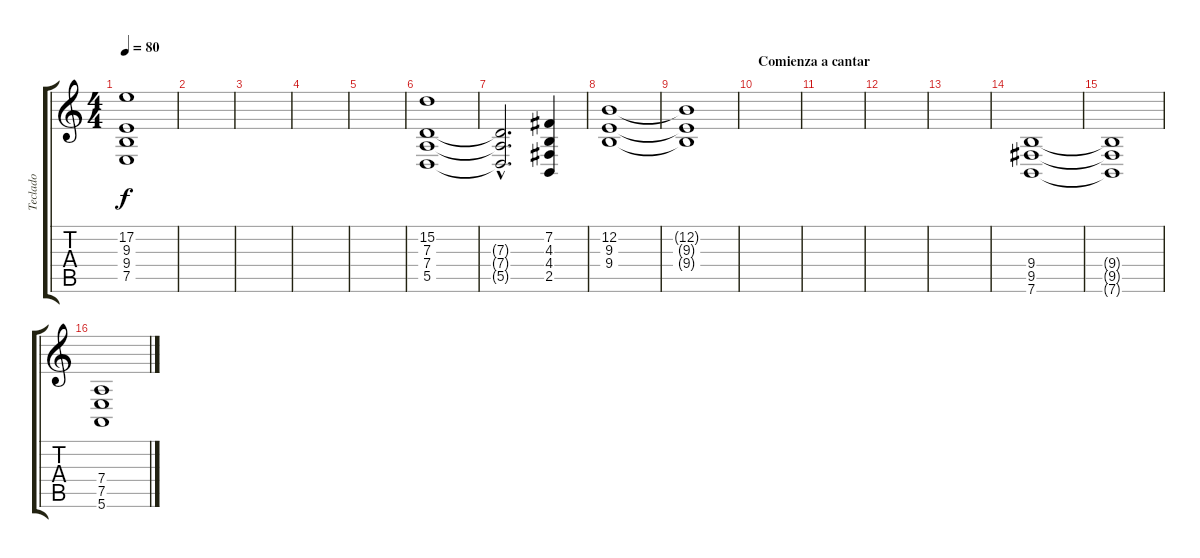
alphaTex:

\track ("Teclado" "Teclado") {instrument stringensemble1}
\staff {score tabs}
\tuning (E4 B3 G3 D3 A2 E2) {hide}
\ts (4 4)
\tempo 80
\clef g2
\ks c
(17.2{t} 9.3{t} 9.4{t} 7.5{t}).1{dy f} |
|
|
|
|
(15.2 7.3 7.4 5.5).1 |
(7.3{hac t} 7.4{hac t} 5.5{hac t}).2{d} (7.2 4.3 4.4 2.5).4 |
(12.2 9.3 9.4).1 |
(12.2{t} 9.3{t} 9.4{t}).1 |
\section ("" "Comienza a cantar")
|
|
|
|
(9.4 9.5 7.6).1 |
(9.4{t} 9.5{t} 7.6{t}).1 |
(7.4 7.5 5.6).1
